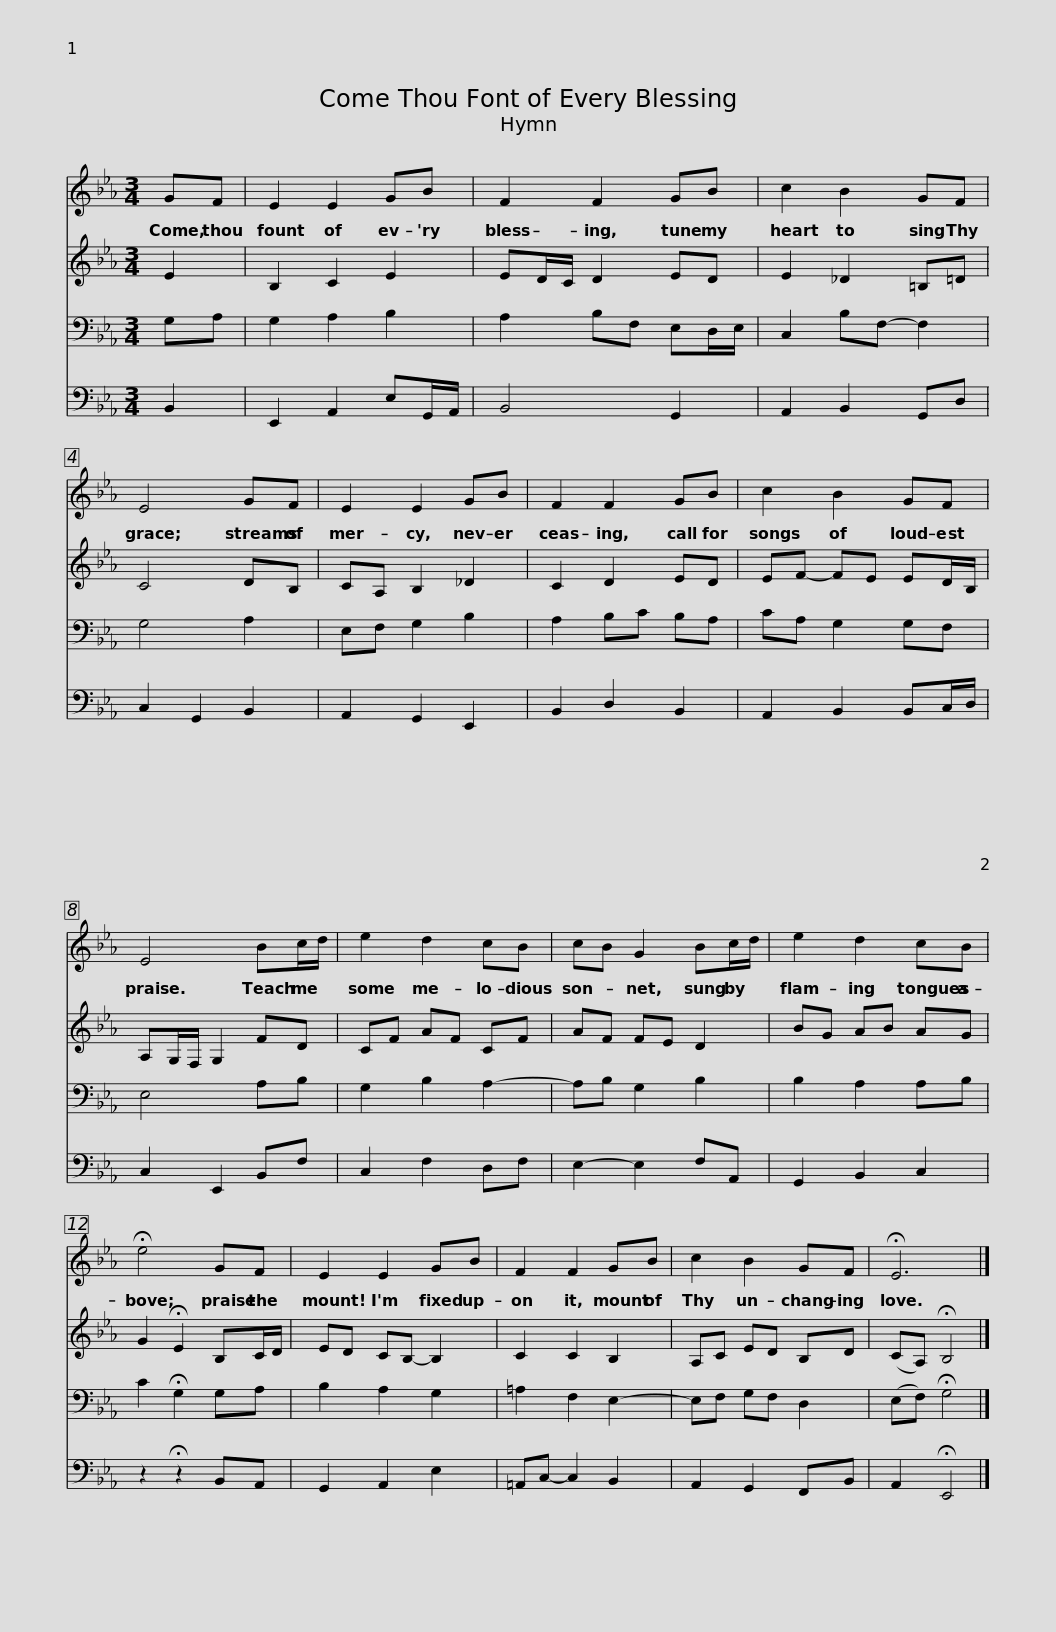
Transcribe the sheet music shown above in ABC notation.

X:1
%%score 1 2 3 4
L:1/8
M:3/4
I:linebreak $
K:Eb
V:1 treble
V:2 treble
V:3 bass
V:4 bass
V:1
 GF | E2 E2 GB | F2 F2 GB | c2 B2 GF | E4 GF |$ %5
 E2 E2 GB | F2 F2 GB | c2 B2 GF | E4 Bc/d/ |$ e2 d2 cB | %10
 cB G2 Bc/d/ | e2 d2 cB | !fermata!e4 GF | E2 E2 GB |$ F2 F2 GB | %15
 c2 B2 GF | !fermata!E6 |] %17
V:2
 E2 | B,2 C2 E2 | ED/C/ D2 ED | E2 _D2 =B,=D | C4 DB, |$ %5
 CA, B,2 _D2 | C2 D2 ED | EF- FE ED/B,/ | A,G,/F,/ G,2 FD |$ CF AF CF | %10
 AF FE D2 | BG AB AG | G2 !fermata!E2 B,C/D/ | ED CB,- B,2 |$ C2 C2 B,2 | %15
 A,C ED B,D | (CA,) !fermata!B,4 |] %17
V:3
 G,A, | G,2 A,2 B,2 | A,2 B,F, E,D,/E,/ | C,2 B,F,- F,2 | G,4 A,2 |$ %5
 E,F, G,2 B,2 | A,2 B,C B,A, | CA, G,2 G,F, | E,4 A,B, |$ G,2 B,2 A,2- | %10
 A,B, G,2 B,2 | B,2 A,2 A,B, | C2 !fermata!G,2 G,A, | B,2 A,2 G,2 |$ =A,2 F,2 E,2- | %15
 E,F, G,F, D,2 | (E,F,) !fermata!G,4 |] %17
V:4
 B,,2 | E,,2 A,,2 E,G,,/A,,/ | B,,4 G,,2 | A,,2 B,,2 G,,D, | C,2 G,,2 B,,2 |$ %5
 A,,2 G,,2 E,,2 | B,,2 D,2 B,,2 | A,,2 B,,2 B,,C,/D,/ | C,2 E,,2 B,,F, |$ C,2 F,2 D,F, | %10
 E,2- E,2 F,A,, | G,,2 B,,2 C,2 | z2 !fermata!z2 B,,A,, | G,,2 A,,2 E,2 |$ =A,,C,- C,2 B,,2 | %15
 A,,2 G,,2 F,,B,, | A,,2 !fermata!E,,4 |] %17
